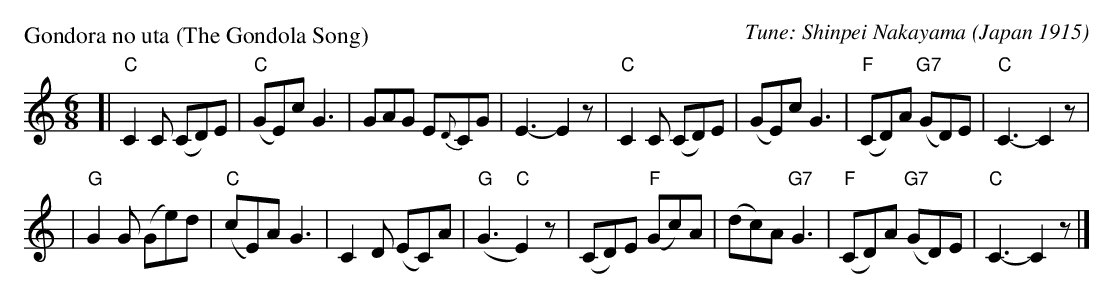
X:1
P: Gondora no uta (The Gondola Song)
C:Tune: Shinpei Nakayama
O:Japan 1915
M:6/8
L:1/8
K:C
[| "C"C2C   (CD)E | "C"(GE)c     G3 |     GAG     E{D}CG |     E3-   E2 z \
|  "C"C2C   (CD)E |    (GE)c     G3 | "F"(CD)A "G7"(GD)E | "C" C3-   C2 z |
|  "G"G2G   (Ge)d | "C"(cE)A     G3 |     C2D      (EC)A | "G"(G3 "C"E2)z \
|  (CD)E "F"(Gc)A |    (dc)A "G7"G3 | "F"(CD)A "G7"(GD)E | "C" C3-   C2 z |]
